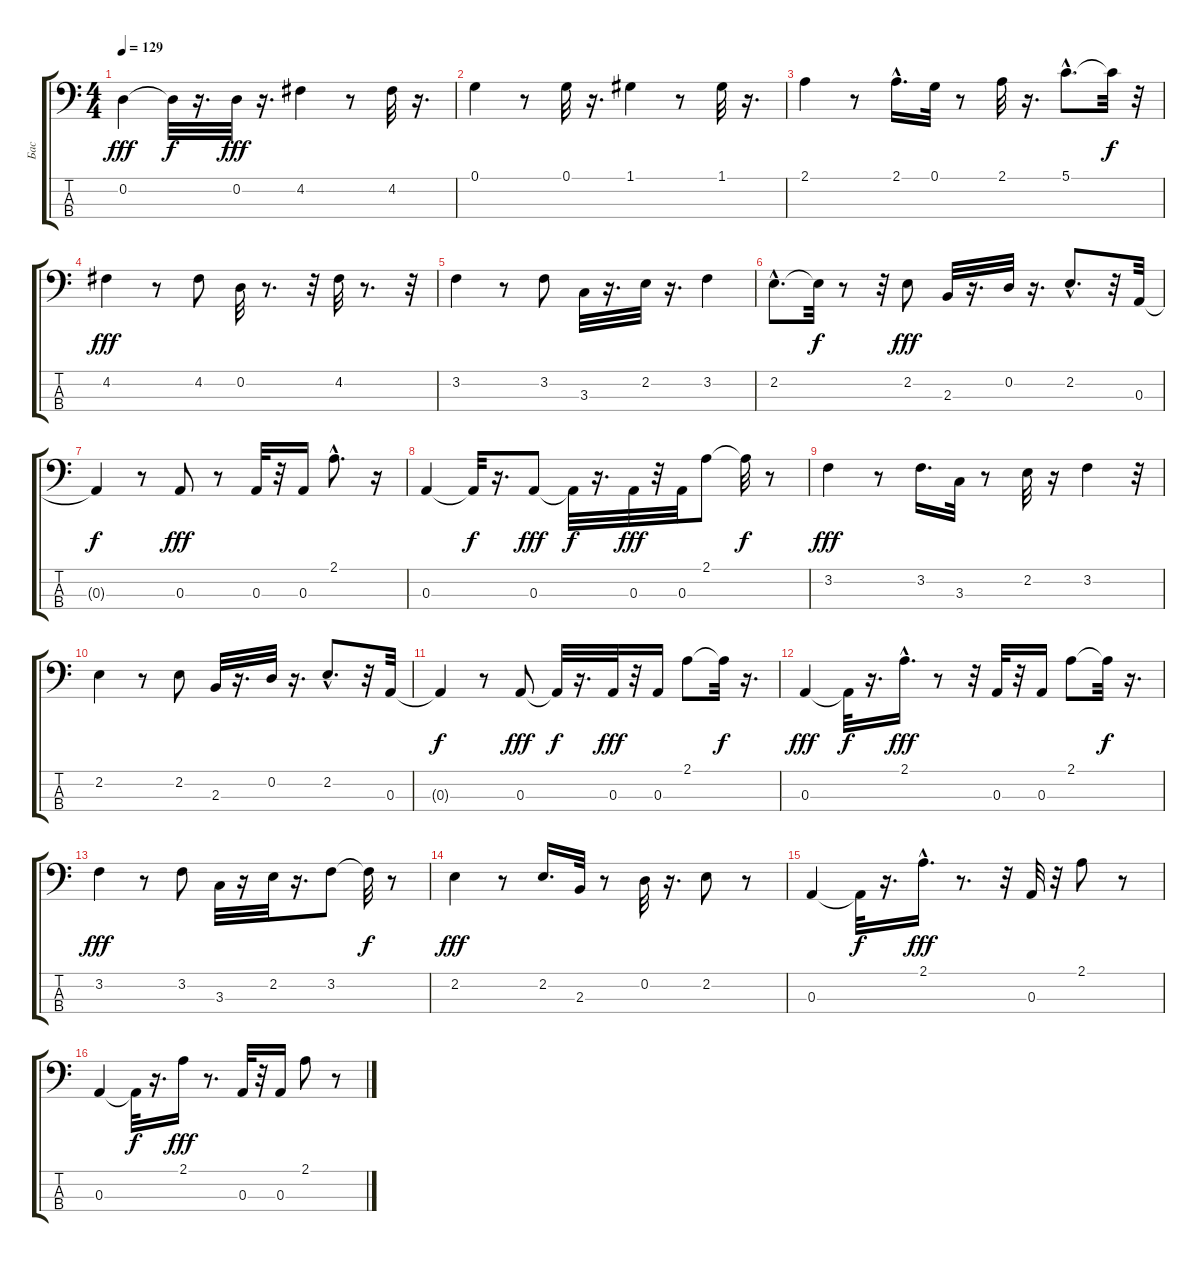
\track ("Бас" "Бас") {instrument slapbass2}
\staff {score tabs}
\tuning (G2 D2 A1 E1) {hide}
\ts (4 4)
\tempo 129
\clef f4
\ks c
0.2.4{dy fff} 0.2{t}.32{dy f} r.16{d} 0.2.32{dy fff} r.16{d} 4.2.4 r.8 4.2.32 r.16{d} |
0.1.4 r.8 0.1.32 r.16{d} 1.1.4 r.8 1.1.32 r.16{d} |
2.1.4 r.8 2.1{hac}.16{d} 0.1.32 r.8 2.1.32 r.16{d} 5.1{hac}.8{d} 5.1{t}.32{dy f} r.32 |
4.2.4{dy fff} r.8 4.2.8 0.2.32 r.8{d} r.32 4.2.32 r.8{d} r.32 |
3.2.4 r.8 3.2.8 3.3.32 r.16{d} 2.2.32 r.16{d} 3.2.4 |
2.2{hac}.8{d} 2.2{t}.32{dy f} r.8 r.32 2.2.8{dy fff} 2.3.32 r.16{d} 0.2.32 r.16{d} 2.2{hac}.8{d} r.32 0.3.32 |
0.3{t}.4{dy f} r.8 0.3.8{dy fff} r.8 0.3.32 r.32 0.3.16 2.1{hac}.8{d} r.16 |
0.3.4 0.3{t}.32{dy f} r.16{d} 0.3.8{dy fff} 0.3{t}.32{dy f} r.16{d} 0.3.32{dy fff} r.32 0.3.32 2.1.8 2.1{t}.32{dy f} r.8 |
3.2.4{dy fff} r.8 3.2.16{d} 3.3.32 r.8 2.2.32 r.16 3.2.4 r.32 |
2.2.4 r.8 2.2.8 2.3.32 r.16{d} 0.2.32 r.16{d} 2.2{hac}.8{d} r.32 0.3.32 |
0.3{t}.4{dy f} r.8 0.3.8{dy fff} 0.3{t}.32{dy f} r.16{d} 0.3.32{dy fff} r.32 0.3.16 2.1.8 2.1{t}.32{dy f} r.16{d} |
0.3.4{dy fff} 0.3{t}.32{dy f} r.16{d} 2.1{hac}.16{d dy fff} r.8 r.32 0.3.32 r.32 0.3.16 2.1.8 2.1{t}.32{dy f} r.16{d} |
3.2.4{dy fff} r.8 3.2.8 3.3.32 r.16 2.2.32 r.16{d} 3.2.8 3.2{t}.32{dy f} r.8 |
2.2.4{dy fff} r.8 2.2.16{d} 2.3.32 r.8 0.2.32 r.16{d} 2.2.8 r.8 |
0.3.4 0.3{t}.32{dy f} r.16{d} 2.1{hac}.16{d dy fff} r.8{d} r.32 0.3.32 r.32 2.1.8 r.8 |
0.3.4 0.3{t}.32{dy f} r.16{d} 2.1.16{dy fff} r.8{d} 0.3.32 r.32 0.3.16 2.1.8 r.8
